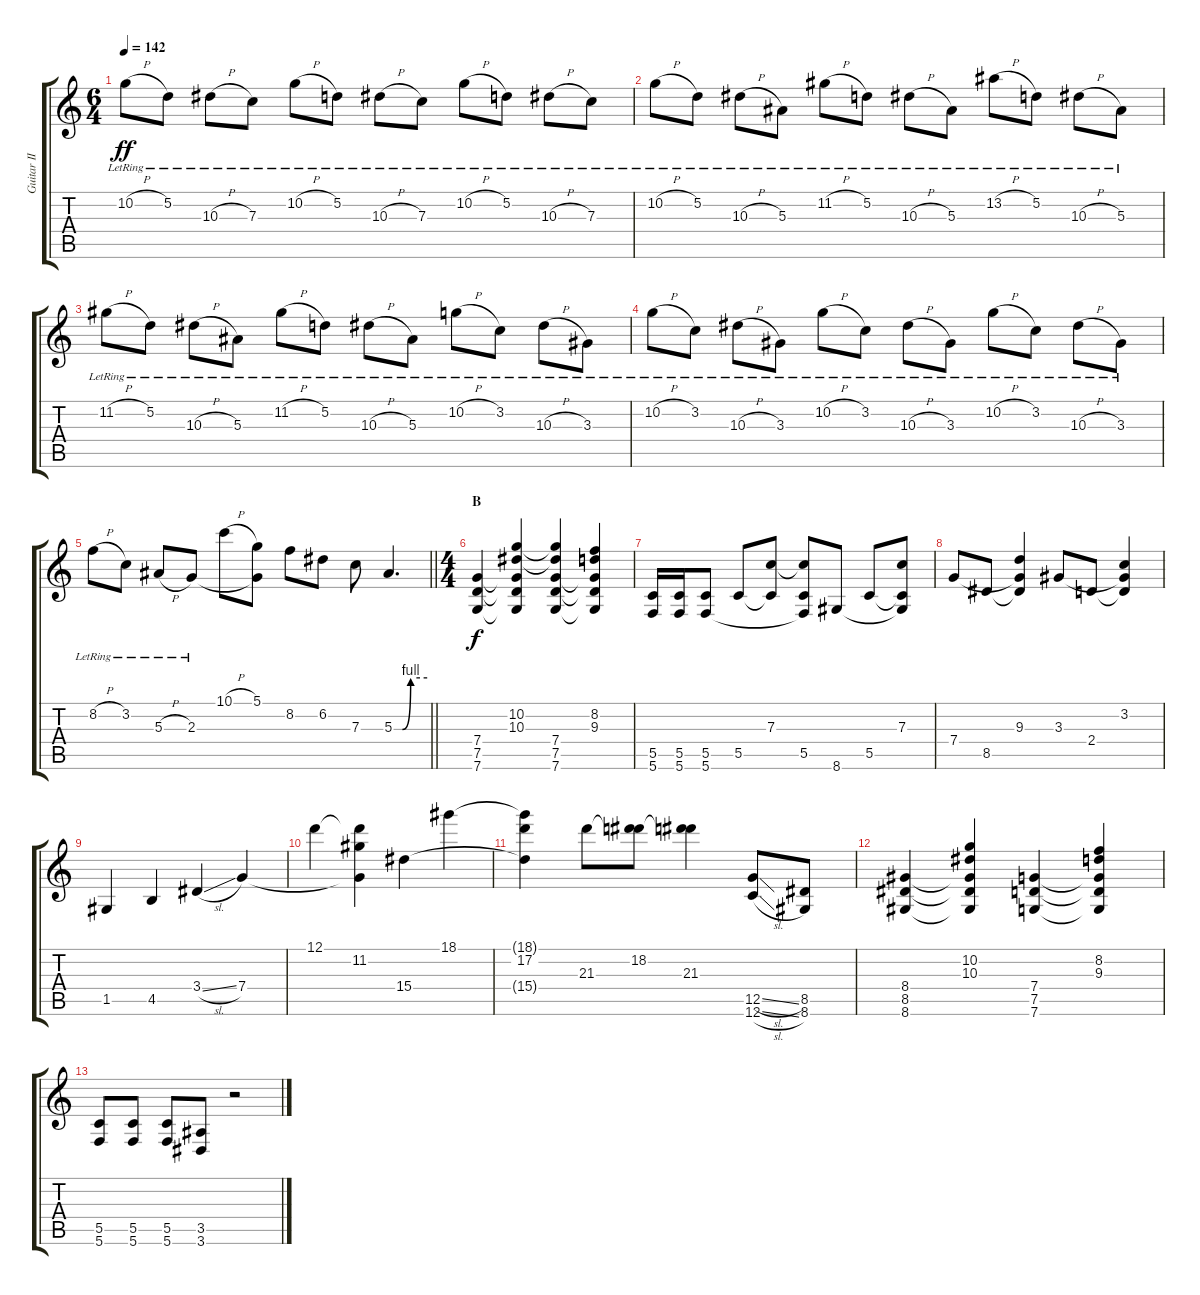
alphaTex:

\track ("Guitar II" "Guitar II") {instrument distortionguitar}
\staff {score tabs}
\tuning (D4 A3 F3 C3 G2 C2) {hide}
\ts (6 4)
\tempo 142
\clef g2
\ks c
10.2{h lr}.8{dy ff} 5.2{lr}.8 10.3{h lr}.8 7.3{lr}.8 10.2{h lr}.8 5.2{lr}.8 10.3{h lr}.8 7.3{lr}.8 10.2{h lr}.8 5.2{lr}.8 10.3{h lr}.8 7.3{lr}.8 |
10.2{h lr}.8 5.2{lr}.8 10.3{h lr}.8 5.3{lr}.8 11.2{h lr}.8 5.2{lr}.8 10.3{h lr}.8 5.3{lr}.8 13.2{h lr}.8 5.2{lr}.8 10.3{h lr}.8 5.3{lr}.8 |
11.2{h lr}.8 5.2{lr}.8 10.3{h lr}.8 5.3{lr}.8 11.2{h lr}.8 5.2{lr}.8 10.3{h lr}.8 5.3{lr}.8 10.2{h lr}.8 3.2{lr}.8 10.3{h lr}.8 3.3{lr}.8 |
10.2{h lr}.8 3.2{lr}.8 10.3{h lr}.8 3.3{lr}.8 10.2{h lr}.8 3.2{lr}.8 10.3{h lr}.8 3.3{lr}.8 10.2{h lr}.8 3.2{lr}.8 10.3{h lr}.8 3.3{lr}.8 |
\barLineRight lightlight
8.2{h lr}.8 3.2{lr}.8 5.3{h lr}.8 2.3{lr}.8 10.1{h}.8 (5.1 2.3{t}).8 8.2.8 6.2.8 7.3.8 5.3{be (custom 0 0 15 0 30 4 60 4)}.4{d} |
\ts (4 4)
\section ("" "B")
(7.4 7.5 7.6).4{dy f balance 4} (10.2 10.3 7.4{t} 7.5{t} 7.6{t}).4 (10.2{t} 10.3{t} 7.4 7.5 7.6).4 (8.2 9.3 7.4{t} 7.5{t} 7.6{t}).4 |
(5.5 5.6).16 (5.5 5.6).16 (5.5 5.6).8 5.5.8 (7.3 5.5{t}).8 (7.3{t} 5.5 5.6{t}).8 8.6.8 5.5.8 (7.3 5.5{t} 8.6{t}).8 |
7.4.8 8.5.8 (9.3 7.4{t} 8.5{t}).4 3.3.8 2.4.8 (3.2 3.3{t} 2.4{t}).4 |
1.5.4 4.5.4 3.4{sl}.4 7.4.4 |
12.1.4 (12.1{t} 11.2 7.4{t}).4 15.4.4 18.1.4 |
(18.1{t} 17.2 15.4{t}).4 21.3.8 (18.2 21.3{t}).8 (18.2{t} 21.3).4 (12.5{sl} 12.6{sl}).8 (8.5 8.6).8 |
(8.4 8.5 8.6).4 (10.2 10.3 8.4{t} 8.5{t} 8.6{t}).4 (7.4 7.5 7.6).4 (8.2 9.3 7.4{t} 7.5{t} 7.6{t}).4 |
(5.5 5.6).8 (5.5 5.6).8 (5.5 5.6).8 (3.5 3.6).8 r.2
